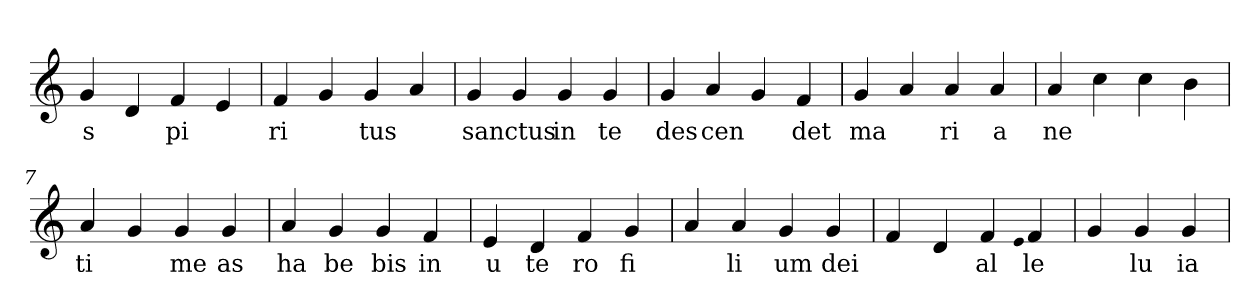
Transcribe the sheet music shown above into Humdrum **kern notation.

**kern	**text
*part1	*part1
*staff1	*staff1
*clefG2	*
=1	=1
4g	s
4d	.
4f	pi
4e	.
=2	=2
4f	ri
4g	.
4g	tus
4a	.
=3	=3
4g	san
4g	ctus
4g	in
4g	te
=4	=4
4g	des
4a	cen
4g	.
4f	det
=5	=5
4g	ma
4a	.
4a	ri
4a	a
=6	=6
4a	ne
4cc	.
4cc	.
4b	.
=7	=7
4a	ti
4g	.
4g	me
4g	as
=8	=8
4a	ha
4g	be
4g	bis
4f	in
=9	=9
4e	u
4d	te
4f	ro
4g	fi
=10	=10
4a	.
4a	li
4g	um
4g	dei
=11	=11
4f	.
4d	.
4f	al
qqe	.
4f	le
=12	=12
4g	.
4g	lu
4g	ia
=	=
*-	*-
